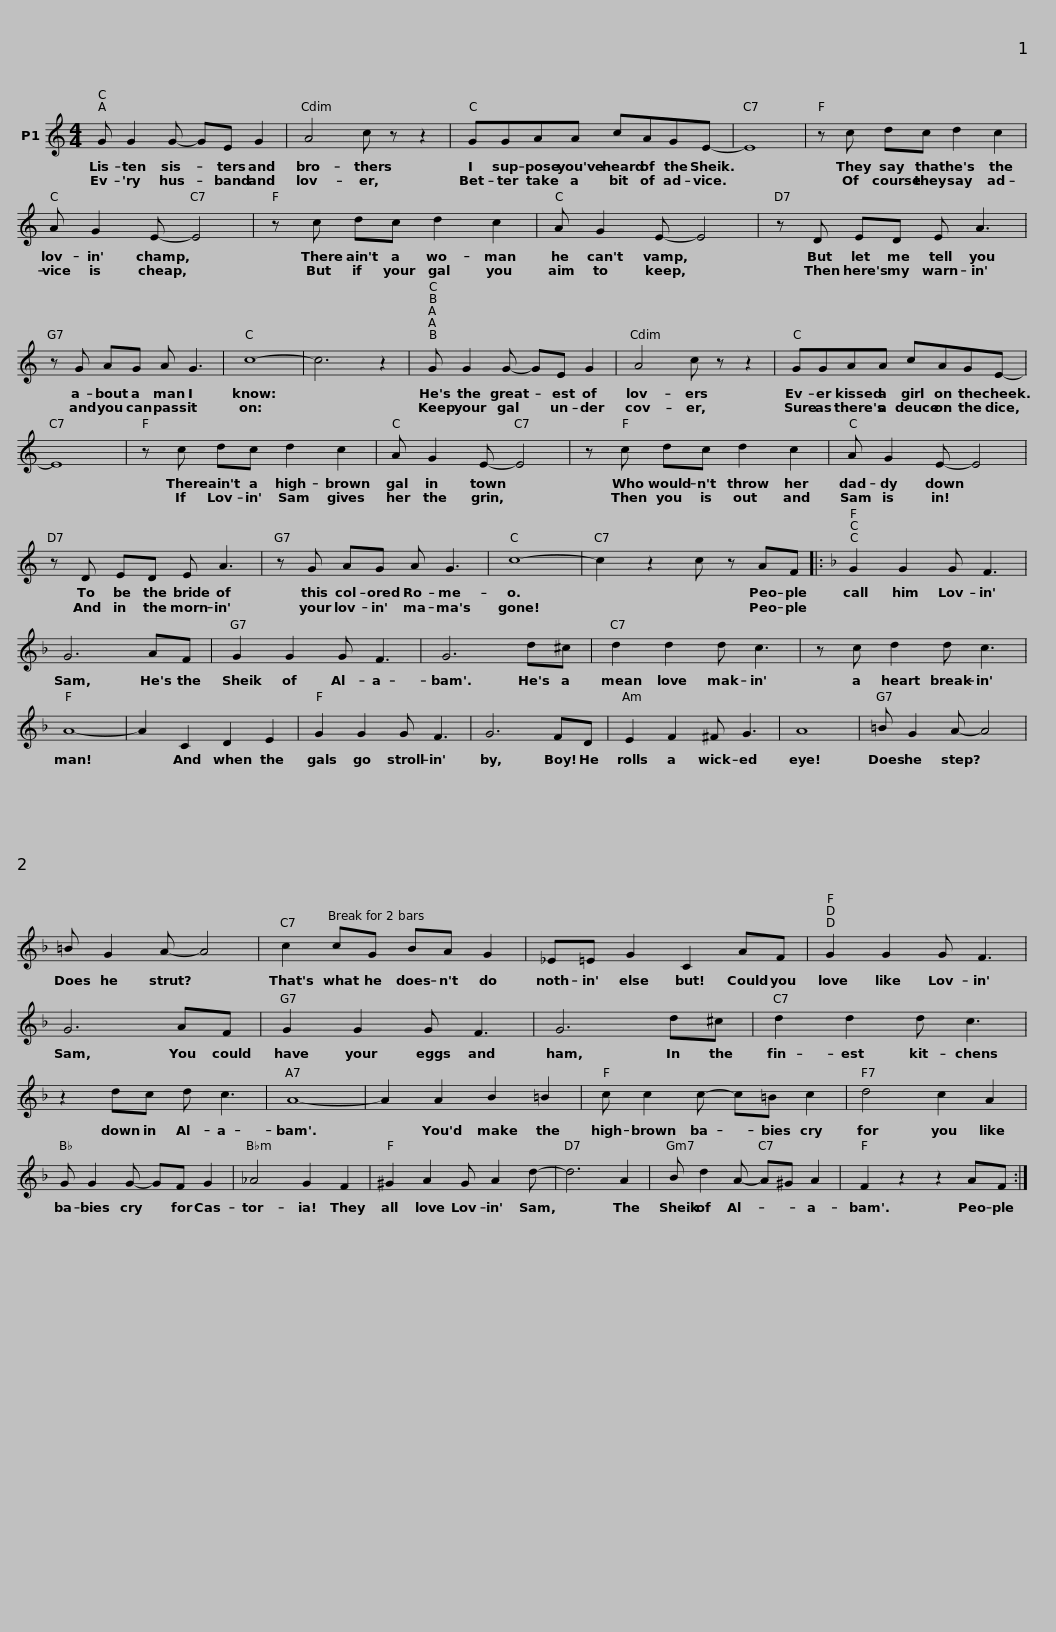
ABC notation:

X:1
L:1/8
M:4/4
I:linebreak $
K:C
V:1 treble
V:1
 G G2 G- GE G2 | A4 c z z2 | GGAA cAGE- | E8 |$ z c dc d2 c2 | %5
 A G2 E- E4 | z c dc d2 c2 | A G2 E- E4 |$ z D ED E A3 | z G AG A G3 | %10
 c8- | c6 z2 |$ G G2 G- GE G2 | A4 c z z2 | GGAA cAGE- | %15
 E8 |$ z c dc d2 c2 | A G2 E- E4 | z c dc d2 c2 | A G2 E- E4 |$ %20
 z D ED E A3 | z G AG A G3 | c8- | c2 z2 c z AF |:$[K:F] G2 G2 G F3 | %25
 G6 AF | G2 G2 G F3 | G6 d^c |$ d2 d2 d c3 | z c d2 d c3 | %30
 A8- | A2 C2 D2 E2 |$ G2 G2 G F3 | G6 FD | E2 F2 ^F G3 | %35
 A8 |$ =B G2 A- A4 | =B G2 A- A4 | c2 cG BA G2 | _E=E G2 C2 AF |$ %40
 G2 G2 G F3 | G6 AF | G2 G2 G F3 | G6 d^c |$ d2 d2 d c3 | %45
 z2 dc d c3 | A8- | A2 A2 B2 =B2 |$ c c2 c- c=B c2 | d4 c2 A2 | %50
 G G2 G- GF G2 | _A4 G2 F2 |$ ^G2 A2 G A2 d- | d6 A2 | B d2 A- A^G A2 | %55
 F2 z2 z2 AF :| %56
